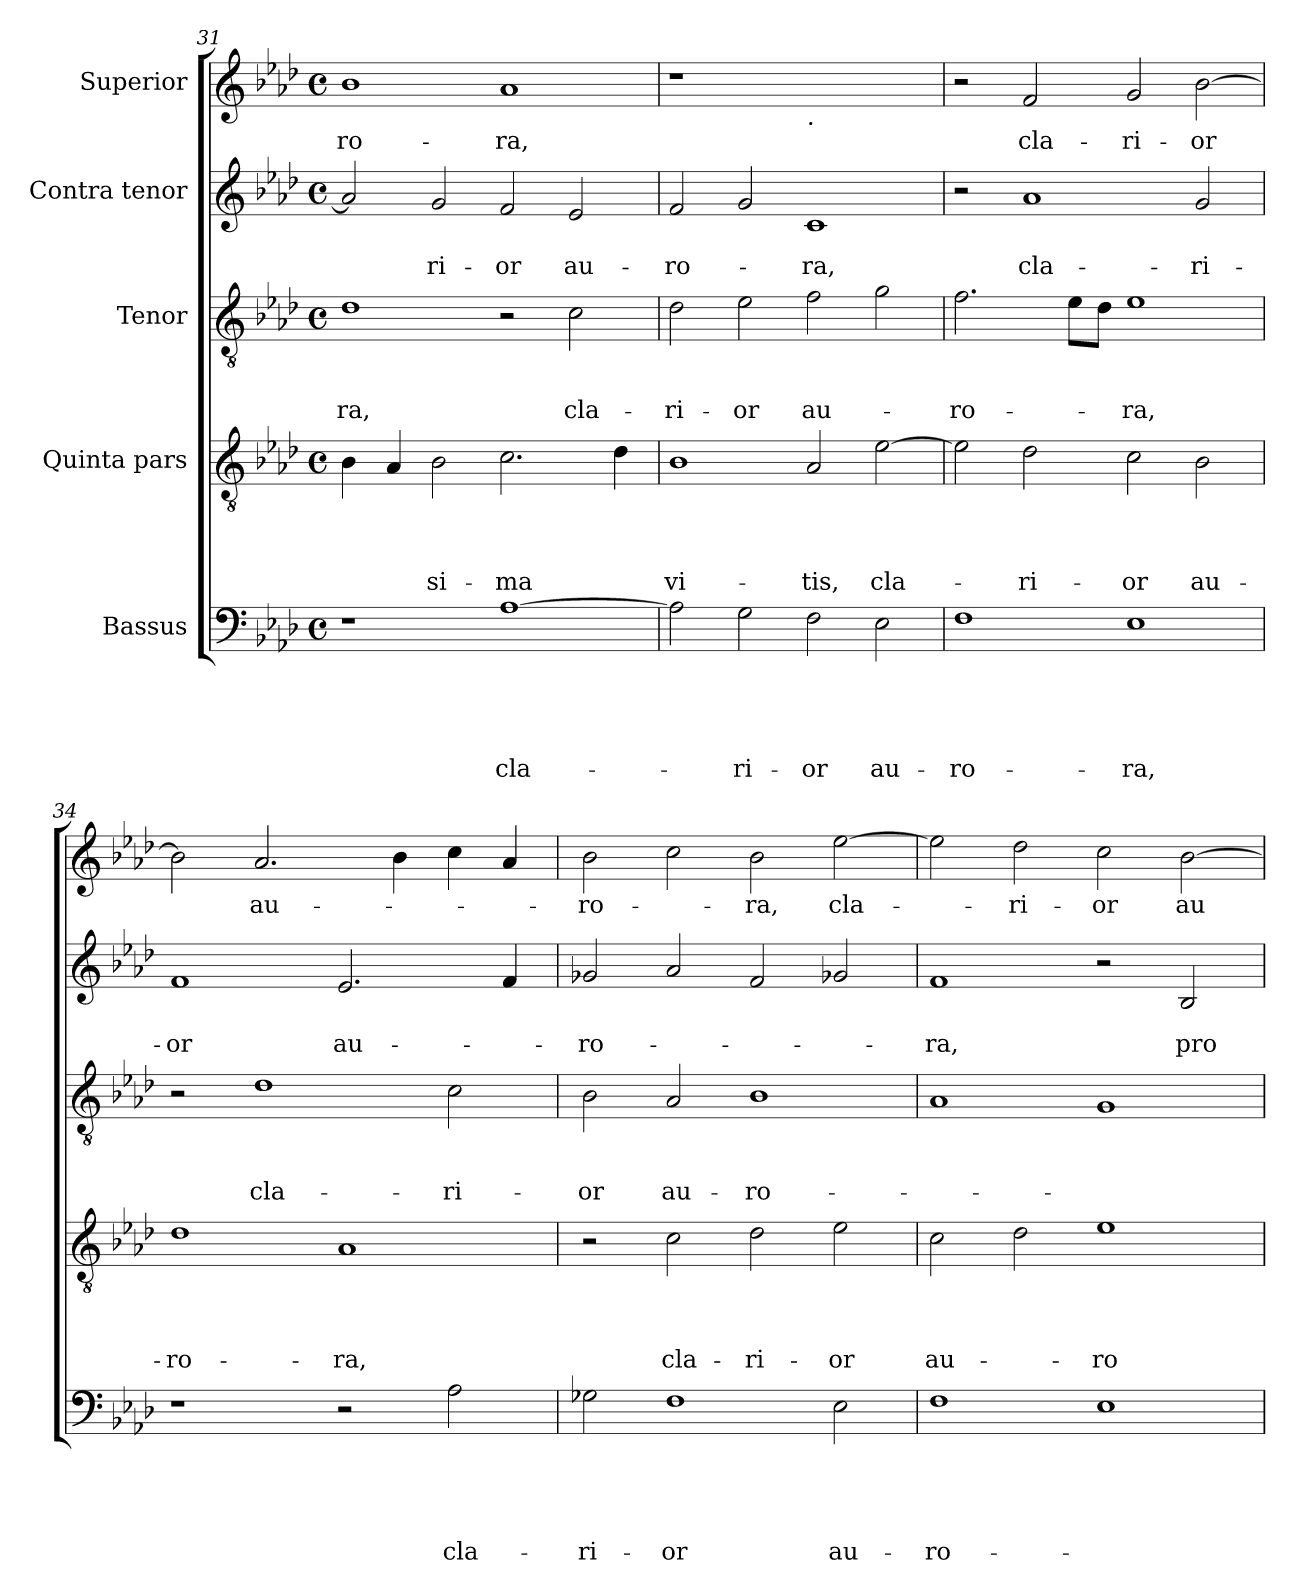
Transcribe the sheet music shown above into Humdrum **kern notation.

**kern	**text	**text	**text	**text	**text	**kern	**text	**text	**text	**text	**kern	**text	**text	**text	**kern	**text	**text	**kern	**text
*part5	*part5	*part5	*part5	*part5	*part5	*part4	*part4	*part4	*part4	*part4	*part3	*part3	*part3	*part3	*part2	*part2	*part2	*part1	*part1
*staff5	*staff5	*staff5	*staff5	*staff5	*staff5	*staff4	*staff4	*staff4	*staff4	*staff4	*staff3	*staff3	*staff3	*staff3	*staff2	*staff2	*staff2	*staff1	*staff1
*I"Bassus	*	*	*	*	*	*I"Quinta pars	*	*	*	*	*I"Tenor	*	*	*	*I"Contra tenor	*	*	*I"Superior	*
*clefF4	*	*	*	*	*	*clefGv2	*	*	*	*	*clefGv2	*	*	*	*clefG2	*	*	*clefG2	*
*k[b-e-a-d-]	*	*	*	*	*	*k[b-e-a-d-]	*	*	*	*	*k[b-e-a-d-]	*	*	*	*k[b-e-a-d-]	*	*	*k[b-e-a-d-]	*
*A-:	*	*	*	*	*	*A-:	*	*	*	*	*A-:	*	*	*	*A-:	*	*	*A-:	*
*M4/4	*	*	*	*	*	*M4/4	*	*	*	*	*M4/4	*	*	*	*M4/4	*	*	*M4/4	*
*met(c)	*	*	*	*	*	*met(c)	*	*	*	*	*met(c)	*	*	*	*met(c)	*	*	*met(c)	*
=31	=31	=31	=31	=31	=31	=31	=31	=31	=31	=31	=31	=31	=31	=31	=31	=31	=31	=31	=31
!	!	!	!	!	!	!	!	!	!	!	!	!	!	!LO:LY:b	!	!	!	!	!LO:LY:b
1r	.	.	.	.	.	4B-\	.	.	.	.	1d-	.	.	-ra,	2a-/]	.	.	1b-	-ro-
.	.	.	.	.	.	4A-/	.	.	.	.	.	.	.	.	.	.	.	.	.
!	!	!	!	!	!	!	!	!	!	!LO:LY:b	!	!	!	!	!	!	!LO:LY:b	!	!
.	.	.	.	.	.	2B-\	.	.	.	-si-	.	.	.	.	2g/	.	-ri-	.	.
!	!	!	!	!	!LO:LY:b	!	!	!	!	!LO:LY:b	!	!	!	!	!	!	!LO:LY:b	!	!LO:LY:b
[>1A-	.	.	.	.	cla-	2.c\	.	.	.	-ma	2r	.	.	.	2f/	.	-or	1a-	-ra,
!	!	!	!	!	!	!	!	!	!	!	!	!	!	!LO:LY:b	!	!	!LO:LY:b	!	!
.	.	.	.	.	.	.	.	.	.	.	2c\	.	.	cla-	2e-/	.	au-	.	.
.	.	.	.	.	.	4d-\	.	.	.	.	.	.	.	.	.	.	.	.	.
=32	=32	=32	=32	=32	=32	=32	=32	=32	=32	=32	=32	=32	=32	=32	=32	=32	=32	=32	=32
!	!	!	!	!	!	!	!	!	!	!LO:LY:b	!	!	!	!LO:LY:b	!	!	!LO:LY:b	!	!
2A-\]	.	.	.	.	.	1B-	.	.	.	vi-	2d-\	.	.	-ri-	2f/	.	-ro-	1r	.
!	!	!	!	!	!LO:LY:b	!	!	!	!	!	!	!	!	!LO:LY:b	!	!	!	!	!
2G\	.	.	.	.	-ri-	.	.	.	.	.	2e-\	.	.	-or	2g/	.	.	.	.
!	!	!	!	!	!	!	!	!	!	!	!	!	!	!	!	!	!	!LO:TX:b:t=.	!
!	!	!	!	!	!LO:LY:b	!	!	!	!	!LO:LY:b	!	!	!	!LO:LY:b	!	!	!LO:LY:b	!	!
2F\	.	.	.	.	-or	2A-/	.	.	.	-tis,	2f\	.	.	au-	1c	.	-ra,	1ryy	.
!	!	!	!	!	!LO:LY:b	!	!	!	!	!LO:LY:b	!	!	!	!	!	!	!	!	!
2E-\	.	.	.	.	au-	[>2e-\	.	.	.	cla-	2g\	.	.	.	.	.	.	.	.
=33	=33	=33	=33	=33	=33	=33	=33	=33	=33	=33	=33	=33	=33	=33	=33	=33	=33	=33	=33
!	!	!	!	!	!LO:LY:b	!	!	!	!	!	!	!	!	!LO:LY:b	!	!	!	!	!
1F	.	.	.	.	-ro-	2e-\]	.	.	.	.	2.f\	.	.	-ro-	2r	.	.	2r	.
!	!	!	!	!	!	!	!	!	!	!LO:LY:b	!	!	!	!	!	!	!LO:LY:b	!	!LO:LY:b
.	.	.	.	.	.	2d-\	.	.	.	-ri-	.	.	.	.	1a-	.	cla-	2f/	cla-
.	.	.	.	.	.	.	.	.	.	.	8e-\L	.	.	.	.	.	.	.	.
.	.	.	.	.	.	.	.	.	.	.	8d-\J	.	.	.	.	.	.	.	.
!	!	!	!	!	!LO:LY:b	!	!	!	!	!LO:LY:b	!	!	!	!LO:LY:b	!	!	!	!	!LO:LY:b
1E-	.	.	.	.	-ra,	2c\	.	.	.	-or	1e-	.	.	-ra,	.	.	.	2g/	-ri-
!	!	!	!	!	!	!	!	!	!	!LO:LY:b	!	!	!	!	!	!	!LO:LY:b	!	!LO:LY:b
.	.	.	.	.	.	2B-\	.	.	.	au-	.	.	.	.	2g/	.	-ri-	[>2b-\	-or
=34	=34	=34	=34	=34	=34	=34	=34	=34	=34	=34	=34	=34	=34	=34	=34	=34	=34	=34	=34
!	!	!	!	!	!	!	!	!	!	!LO:LY:b	!	!	!	!	!	!	!LO:LY:b	!	!
1r	.	.	.	.	.	1d-	.	.	.	-ro-	2r	.	.	.	1f	.	-or	2b-\]	.
!	!	!	!	!	!	!	!	!	!	!	!	!	!	!LO:LY:b	!	!	!	!	!LO:LY:b
.	.	.	.	.	.	.	.	.	.	.	1d-	.	.	cla-	.	.	.	2.a-/	au-
!	!	!	!	!	!	!	!	!	!	!LO:LY:b	!	!	!	!	!	!	!LO:LY:b	!	!
2r	.	.	.	.	.	1A-	.	.	.	-ra,	.	.	.	.	2.e-/	.	au-	.	.
.	.	.	.	.	.	.	.	.	.	.	.	.	.	.	.	.	.	4b-\	.
!	!	!	!	!	!LO:LY:b	!	!	!	!	!	!	!	!	!LO:LY:b	!	!	!	!	!
2A-\	.	.	.	.	cla-	.	.	.	.	.	2c\	.	.	-ri-	.	.	.	4cc\	.
.	.	.	.	.	.	.	.	.	.	.	.	.	.	.	4f/	.	.	4a-/	.
!!LO:LB:g=z
=35	=35	=35	=35	=35	=35	=35	=35	=35	=35	=35	=35	=35	=35	=35	=35	=35	=35	=35	=35
!	!	!	!	!	!LO:LY:b	!	!	!	!	!	!	!	!	!LO:LY:b	!	!	!LO:LY:b	!	!LO:LY:b
2G-X\	.	.	.	.	-ri-	2r	.	.	.	.	2B-\	.	.	-or	2g-X/	.	-ro-	2b-\	-ro-
!	!	!	!	!	!LO:LY:b	!	!	!	!	!LO:LY:b	!	!	!	!LO:LY:b	!	!	!	!	!
1F	.	.	.	.	-or	2c\	.	.	.	cla-	2A-/	.	.	au-	2a-/	.	.	2cc\	.
!	!	!	!	!	!	!	!	!	!	!LO:LY:b	!	!	!	!LO:LY:b	!	!	!	!	!LO:LY:b
.	.	.	.	.	.	2d-\	.	.	.	-ri-	1B-	.	.	-ro-	2f/	.	.	2b-\	-ra,
!	!	!	!	!	!LO:LY:b	!	!	!	!	!LO:LY:b	!	!	!	!	!	!	!	!	!LO:LY:b
2E-\	.	.	.	.	au-	2e-\	.	.	.	-or	.	.	.	.	2g-X/	.	.	[>2ee-\	cla-
=36	=36	=36	=36	=36	=36	=36	=36	=36	=36	=36	=36	=36	=36	=36	=36	=36	=36	=36	=36
!	!	!	!	!	!LO:LY:b	!	!	!	!	!LO:LY:b	!	!	!	!	!	!	!LO:LY:b	!	!
1F	.	.	.	.	-ro-	2c\	.	.	.	au-	1A-	.	.	.	1f	.	-ra,	2ee-\]	.
!	!	!	!	!	!	!	!	!	!	!	!	!	!	!	!	!	!	!	!LO:LY:b
.	.	.	.	.	.	2d-\	.	.	.	.	.	.	.	.	.	.	.	2dd-\	-ri-
!	!	!	!	!	!	!	!	!	!	!LO:LY:b	!	!	!	!	!	!	!	!	!LO:LY:b
1E-	.	.	.	.	.	1e-	.	.	.	-ro-	1G	.	.	.	2r	.	.	2cc\	-or
!	!	!	!	!	!	!	!	!	!	!	!	!	!	!	!	!	!LO:LY:b	!	!LO:LY:b
.	.	.	.	.	.	.	.	.	.	.	.	.	.	.	2B-/	.	pro	[>2b-\	au-
=	=	=	=	=	=	=	=	=	=	=	=	=	=	=	=	=	=	=	=
*-	*-	*-	*-	*-	*-	*-	*-	*-	*-	*-	*-	*-	*-	*-	*-	*-	*-	*-	*-
